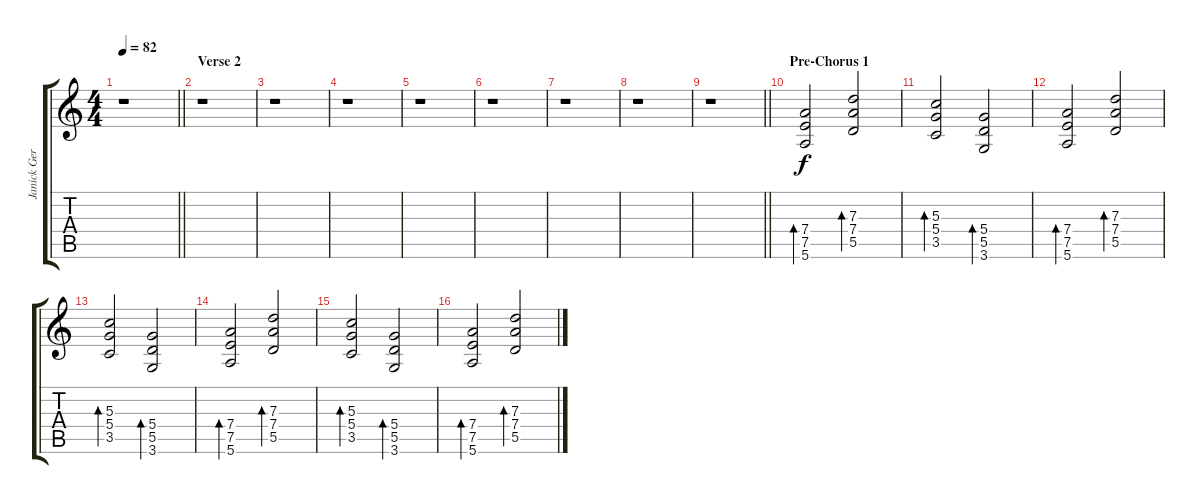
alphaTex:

\track ("Janick Gers" "Janick Ger") {instrument overdrivenguitar}
\staff {score tabs}
\tuning (E4 B3 G3 D3 A2 E2) {hide}
\ts (4 4)
\tempo 82
\clef g2
\barLineRight lightlight
\ks c
r.1{dy f} |
\section ("" "Verse 2")
r.1 |
r.1 |
r.1 |
r.1 |
r.1 |
r.1 |
r.1 |
\barLineRight lightlight
r.1 |
\section ("" "Pre-Chorus 1")
(7.4 7.5 5.6).2{bd 120} (7.3 7.4 5.5).2{bd 120} |
(5.3 5.4 3.5).2{bd 120} (5.4 5.5 3.6).2{bd 120} |
(7.4 7.5 5.6).2{bd 120} (7.3 7.4 5.5).2{bd 120} |
(5.3 5.4 3.5).2{bd 120} (5.4 5.5 3.6).2{bd 120} |
(7.4 7.5 5.6).2{bd 120} (7.3 7.4 5.5).2{bd 120} |
(5.3 5.4 3.5).2{bd 120} (5.4 5.5 3.6).2{bd 120} |
(7.4 7.5 5.6).2{bd 120} (7.3 7.4 5.5).2{bd 120}
